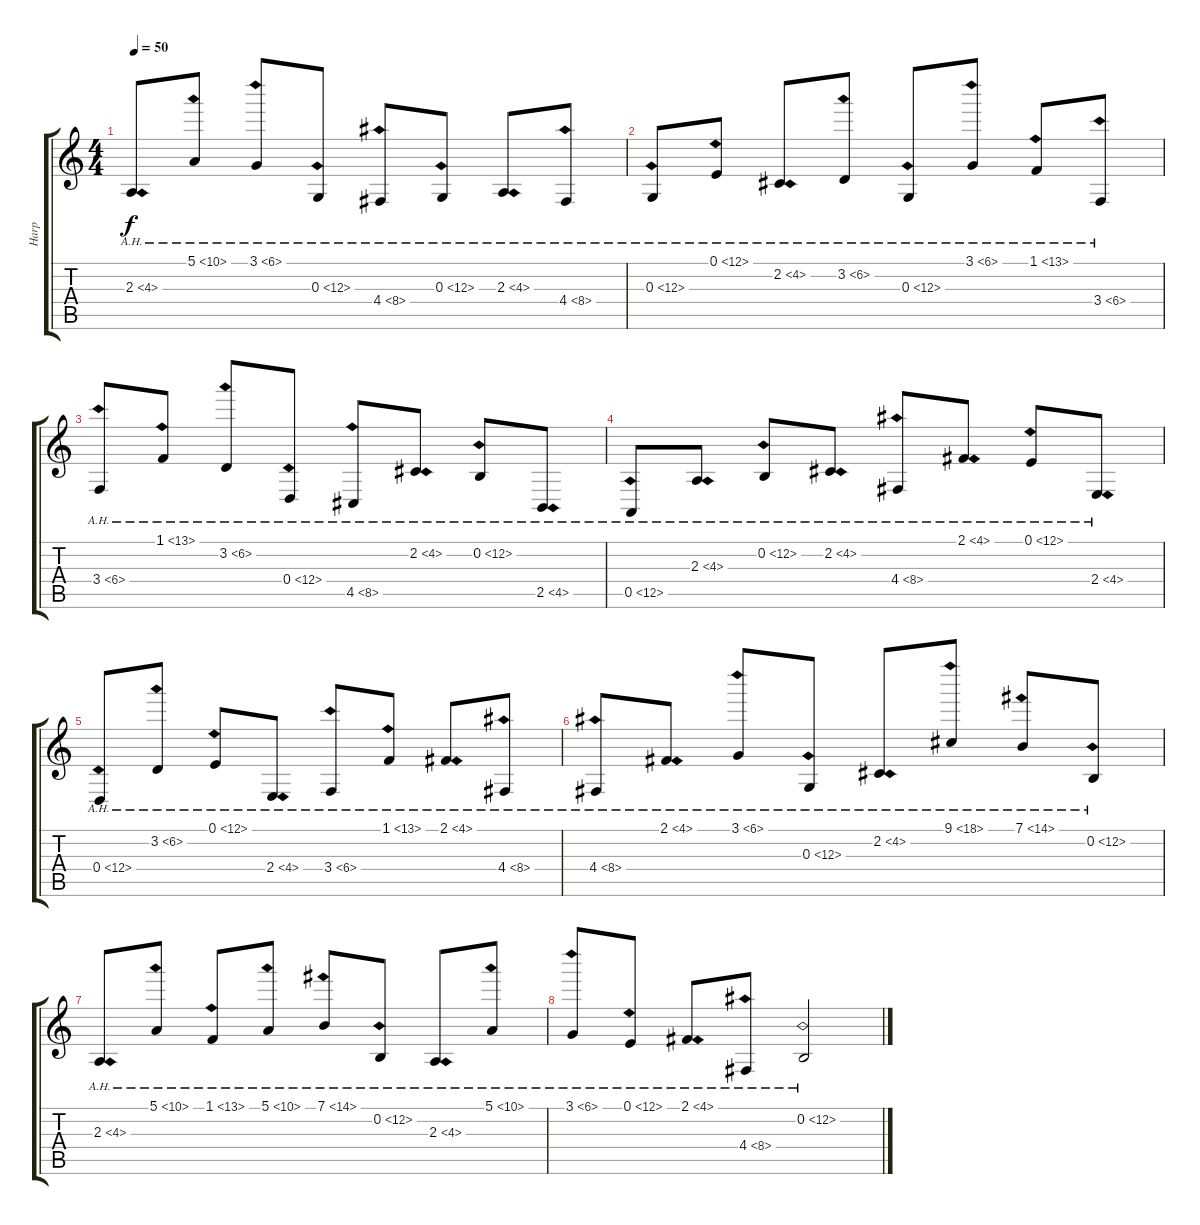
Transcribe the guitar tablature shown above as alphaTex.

\track ("Harp" "Harp") {instrument orchestralharp}
\staff {score tabs}
\tuning (E4 B3 G3 D3 A2 E2) {hide}
\ts (4 4)
\tempo 50
\clef g2
\ks c
2.3{ah 2}.8{dy f} 5.1{ah 5}.8 3.1{ah 3}.8 0.3{ah 12}.8 4.4{ah 4}.8 0.3{ah 12}.8 2.3{ah 2}.8 4.4{ah 4}.8 |
0.3{ah 12}.8 0.1{ah 12}.8 2.2{ah 2}.8 3.2{ah 3}.8 0.3{ah 12}.8 3.1{ah 3}.8 1.1{ah 12}.8 3.4{ah 3}.8 |
3.4{ah 3}.8 1.1{ah 12}.8 3.2{ah 3}.8 0.4{ah 12}.8 4.5{ah 4}.8 2.2{ah 2}.8 0.2{ah 12}.8 2.5{ah 2}.8 |
0.5{ah 12}.8 2.3{ah 2}.8 0.2{ah 12}.8 2.2{ah 2}.8 4.4{ah 4}.8 2.1{ah 2}.8 0.1{ah 12}.8 2.4{ah 2}.8 |
0.4{ah 12}.8 3.2{ah 3}.8 0.1{ah 12}.8 2.4{ah 2}.8 3.4{ah 3}.8 1.1{ah 12}.8 2.1{ah 2}.8 4.4{ah 4}.8 |
4.4{ah 4}.8 2.1{ah 2}.8 3.1{ah 3}.8 0.3{ah 12}.8 2.2{ah 2}.8 9.1{ah 9}.8 7.1{ah 7}.8 0.2{ah 12}.8 |
2.3{ah 2}.8 5.1{ah 5}.8 1.1{ah 12}.8 5.1{ah 5}.8 7.1{ah 7}.8 0.2{ah 12}.8 2.3{ah 2}.8 5.1{ah 5}.8 |
3.1{ah 3}.8 0.1{ah 12}.8 2.1{ah 2}.8 4.4{ah 4}.8 0.2{ah 12}.2
